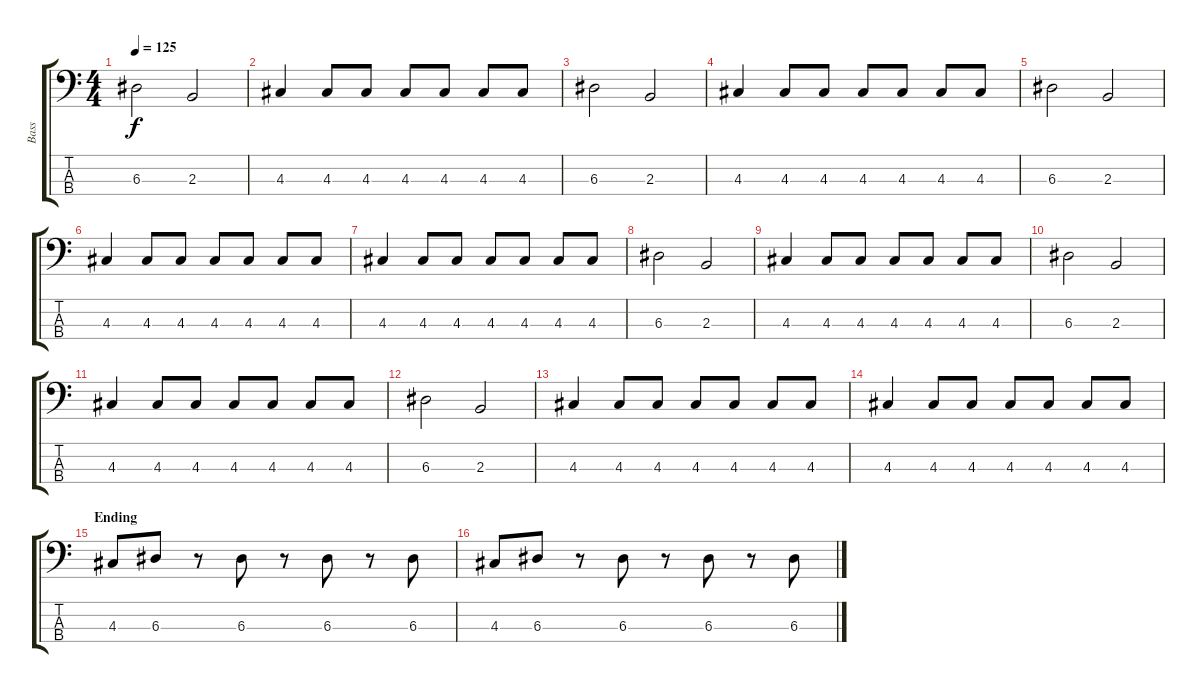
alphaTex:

\track ("Bass" "Bass") {instrument electricbassfinger}
\staff {score tabs}
\tuning (G2 D2 A1 E1) {hide}
\ts (4 4)
\tempo 125
\clef f4
\ks c
6.3.2{dy f} 2.3.2 |
4.3.4 4.3.8 4.3.8 4.3.8 4.3.8 4.3.8 4.3.8 |
6.3.2 2.3.2 |
4.3.4 4.3.8 4.3.8 4.3.8 4.3.8 4.3.8 4.3.8 |
6.3.2 2.3.2 |
4.3.4 4.3.8 4.3.8 4.3.8 4.3.8 4.3.8 4.3.8 |
4.3.4 4.3.8 4.3.8 4.3.8 4.3.8 4.3.8 4.3.8 |
6.3.2 2.3.2 |
4.3.4 4.3.8 4.3.8 4.3.8 4.3.8 4.3.8 4.3.8 |
6.3.2 2.3.2 |
4.3.4 4.3.8 4.3.8 4.3.8 4.3.8 4.3.8 4.3.8 |
6.3.2 2.3.2 |
4.3.4 4.3.8 4.3.8 4.3.8 4.3.8 4.3.8 4.3.8 |
4.3.4 4.3.8 4.3.8 4.3.8 4.3.8 4.3.8 4.3.8 |
\section ("" "Ending")
4.3.8 6.3.8 r.8 6.3.8 r.8 6.3.8 r.8 6.3.8 |
4.3.8 6.3.8 r.8 6.3.8 r.8 6.3.8 r.8 6.3.8
